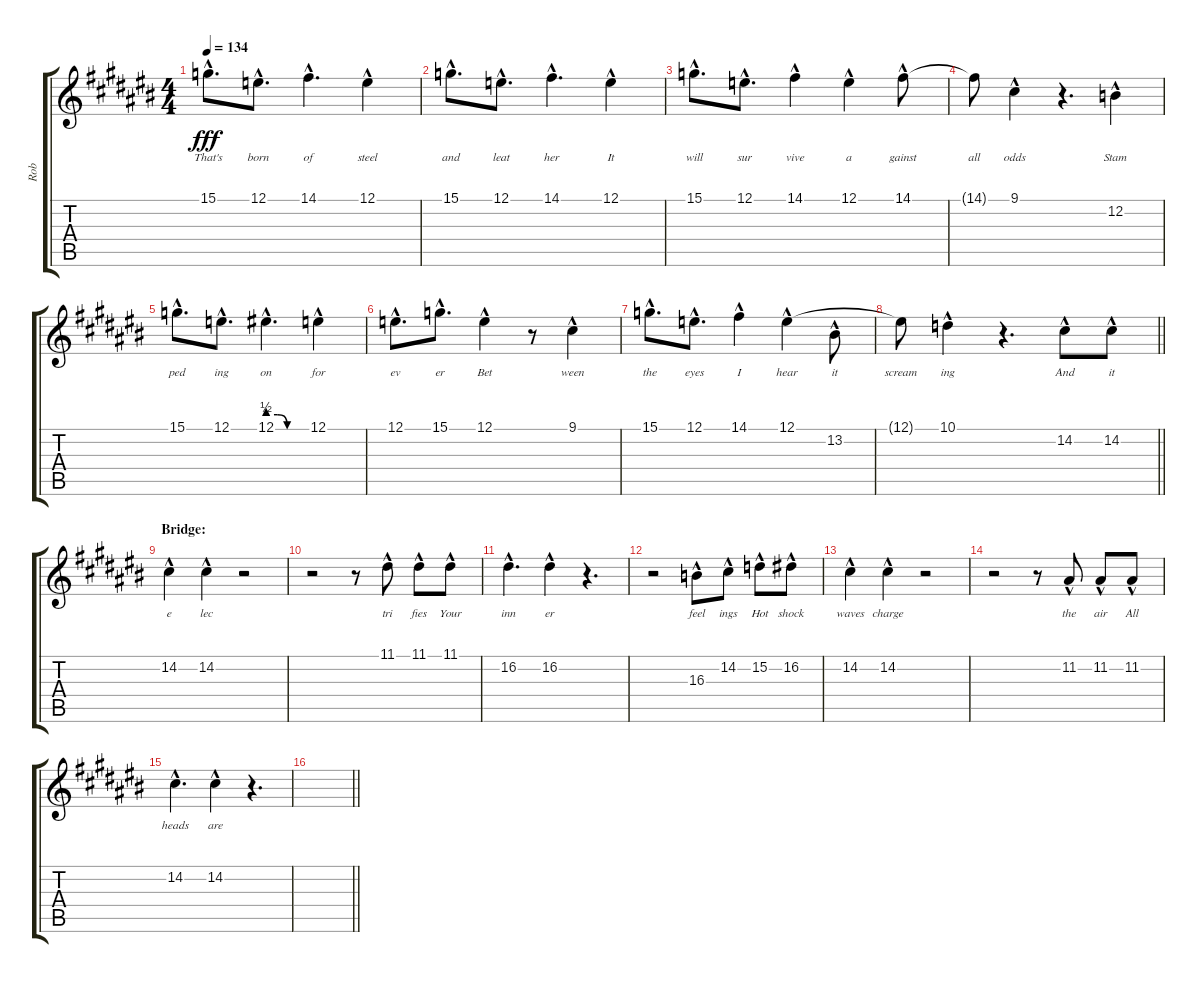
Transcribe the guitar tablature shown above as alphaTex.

\track ("Rob" "Rob") {instrument lead2sawtooth}
\staff {score tabs}
\tuning (E4 B3 G3 D3 A2 E2) {hide}
\ts (4 4)
\tempo 134
\clef g2
\ks c#
15.1{hac}.8{d lyrics (0 "That's") lyrics (1 "") lyrics (2 "") lyrics (3 "") lyrics (4 "") dy fff} 12.1{hac}.8{d lyrics (0 "born") lyrics (1 "") lyrics (2 "") lyrics (3 "") lyrics (4 "")} 14.1{hac}.4{d lyrics (0 "of") lyrics (1 "") lyrics (2 "") lyrics (3 "") lyrics (4 "")} 12.1{hac}.4{lyrics (0 "steel") lyrics (1 "") lyrics (2 "") lyrics (3 "") lyrics (4 "")} |
15.1{hac}.8{d lyrics (0 "and") lyrics (1 "") lyrics (2 "") lyrics (3 "") lyrics (4 "")} 12.1{hac}.8{d lyrics (0 "leat") lyrics (1 "") lyrics (2 "") lyrics (3 "") lyrics (4 "")} 14.1{hac}.4{d lyrics (0 "her") lyrics (1 "") lyrics (2 "") lyrics (3 "") lyrics (4 "")} 12.1{hac}.4{lyrics (0 "It") lyrics (1 "") lyrics (2 "") lyrics (3 "") lyrics (4 "")} |
15.1{hac}.8{d lyrics (0 "will") lyrics (1 "") lyrics (2 "") lyrics (3 "") lyrics (4 "")} 12.1{hac}.8{d lyrics (0 "sur") lyrics (1 "") lyrics (2 "") lyrics (3 "") lyrics (4 "")} 14.1{hac}.4{lyrics (0 "vive") lyrics (1 "") lyrics (2 "") lyrics (3 "") lyrics (4 "")} 12.1{hac}.4{lyrics (0 "a") lyrics (1 "") lyrics (2 "") lyrics (3 "") lyrics (4 "")} 14.1{hac}.8{lyrics (0 "gainst") lyrics (1 "") lyrics (2 "") lyrics (3 "") lyrics (4 "")} |
14.1{t}.8{lyrics (0 "all") lyrics (1 "") lyrics (2 "") lyrics (3 "") lyrics (4 "")} 9.1{hac}.4{lyrics (0 "odds") lyrics (1 "") lyrics (2 "") lyrics (3 "") lyrics (4 "")} r.4{d} 12.2{hac}.4{lyrics (0 "Stam") lyrics (1 "") lyrics (2 "") lyrics (3 "") lyrics (4 "")} |
15.1{hac}.8{d lyrics (0 "ped") lyrics (1 "") lyrics (2 "") lyrics (3 "") lyrics (4 "")} 12.1{hac}.8{d lyrics (0 "ing") lyrics (1 "") lyrics (2 "") lyrics (3 "") lyrics (4 "")} 12.1{be (custom 0 2 15 2 30 0 60 0) hac}.4{d lyrics (0 "on") lyrics (1 "") lyrics (2 "") lyrics (3 "") lyrics (4 "")} 12.1{hac}.4{lyrics (0 "for") lyrics (1 "") lyrics (2 "") lyrics (3 "") lyrics (4 "")} |
12.1{hac}.8{d lyrics (0 "ev") lyrics (1 "") lyrics (2 "") lyrics (3 "") lyrics (4 "")} 15.1{hac}.8{d lyrics (0 "er") lyrics (1 "") lyrics (2 "") lyrics (3 "") lyrics (4 "")} 12.1{hac}.4{lyrics (0 "Bet") lyrics (1 "") lyrics (2 "") lyrics (3 "") lyrics (4 "")} r.8 9.1{hac}.4{lyrics (0 "ween") lyrics (1 "") lyrics (2 "") lyrics (3 "") lyrics (4 "")} |
15.1{hac}.8{d lyrics (0 "the") lyrics (1 "") lyrics (2 "") lyrics (3 "") lyrics (4 "")} 12.1{hac}.8{d lyrics (0 "eyes") lyrics (1 "") lyrics (2 "") lyrics (3 "") lyrics (4 "")} 14.1{hac}.4{lyrics (0 "I") lyrics (1 "") lyrics (2 "") lyrics (3 "") lyrics (4 "")} 12.1{hac}.4{lyrics (0 "hear") lyrics (1 "") lyrics (2 "") lyrics (3 "") lyrics (4 "")} 13.2{hac}.8{lyrics (0 "it") lyrics (1 "") lyrics (2 "") lyrics (3 "") lyrics (4 "")} |
\barLineRight lightlight
12.1{t}.8{lyrics (0 "scream") lyrics (1 "") lyrics (2 "") lyrics (3 "") lyrics (4 "")} 10.1{hac}.4{lyrics (0 "ing") lyrics (1 "") lyrics (2 "") lyrics (3 "") lyrics (4 "")} r.4{d} 14.2{hac}.8{lyrics (0 "And") lyrics (1 "") lyrics (2 "") lyrics (3 "") lyrics (4 "")} 14.2{hac}.8{lyrics (0 "it") lyrics (1 "") lyrics (2 "") lyrics (3 "") lyrics (4 "")} |
\section ("" "Bridge:")
14.2{hac}.4{lyrics (0 "e") lyrics (1 "") lyrics (2 "") lyrics (3 "") lyrics (4 "")} 14.2{hac}.4{lyrics (0 "lec") lyrics (1 "") lyrics (2 "") lyrics (3 "") lyrics (4 "")} r.2 |
r.2 r.8 11.1{hac}.8{lyrics (0 "tri") lyrics (1 "") lyrics (2 "") lyrics (3 "") lyrics (4 "")} 11.1{hac}.8{lyrics (0 "fies") lyrics (1 "") lyrics (2 "") lyrics (3 "") lyrics (4 "")} 11.1{hac}.8{lyrics (0 "Your") lyrics (1 "") lyrics (2 "") lyrics (3 "") lyrics (4 "")} |
16.2{hac}.4{d lyrics (0 "inn") lyrics (1 "") lyrics (2 "") lyrics (3 "") lyrics (4 "")} 16.2{hac}.4{lyrics (0 "er") lyrics (1 "") lyrics (2 "") lyrics (3 "") lyrics (4 "")} r.4{d} |
r.2 16.3{hac}.8{lyrics (0 "feel") lyrics (1 "") lyrics (2 "") lyrics (3 "") lyrics (4 "")} 14.2{hac}.8{lyrics (0 "ings") lyrics (1 "") lyrics (2 "") lyrics (3 "") lyrics (4 "")} 15.2{hac}.8{lyrics (0 "Hot") lyrics (1 "") lyrics (2 "") lyrics (3 "") lyrics (4 "")} 16.2{hac}.8{lyrics (0 "shock") lyrics (1 "") lyrics (2 "") lyrics (3 "") lyrics (4 "")} |
14.2{hac}.4{lyrics (0 "waves") lyrics (1 "") lyrics (2 "") lyrics (3 "") lyrics (4 "")} 14.2{hac}.4{lyrics (0 "charge") lyrics (1 "") lyrics (2 "") lyrics (3 "") lyrics (4 "")} r.2 |
r.2 r.8 11.2{hac}.8{lyrics (0 "the") lyrics (1 "") lyrics (2 "") lyrics (3 "") lyrics (4 "")} 11.2{hac}.8{lyrics (0 "air") lyrics (1 "") lyrics (2 "") lyrics (3 "") lyrics (4 "")} 11.2{hac}.8{lyrics (0 "All") lyrics (1 "") lyrics (2 "") lyrics (3 "") lyrics (4 "")} |
14.2{hac}.4{d lyrics (0 "heads") lyrics (1 "") lyrics (2 "") lyrics (3 "") lyrics (4 "")} 14.2{hac}.4{lyrics (0 "are") lyrics (1 "") lyrics (2 "") lyrics (3 "") lyrics (4 "")} r.4{d} |
\barLineRight lightlight
